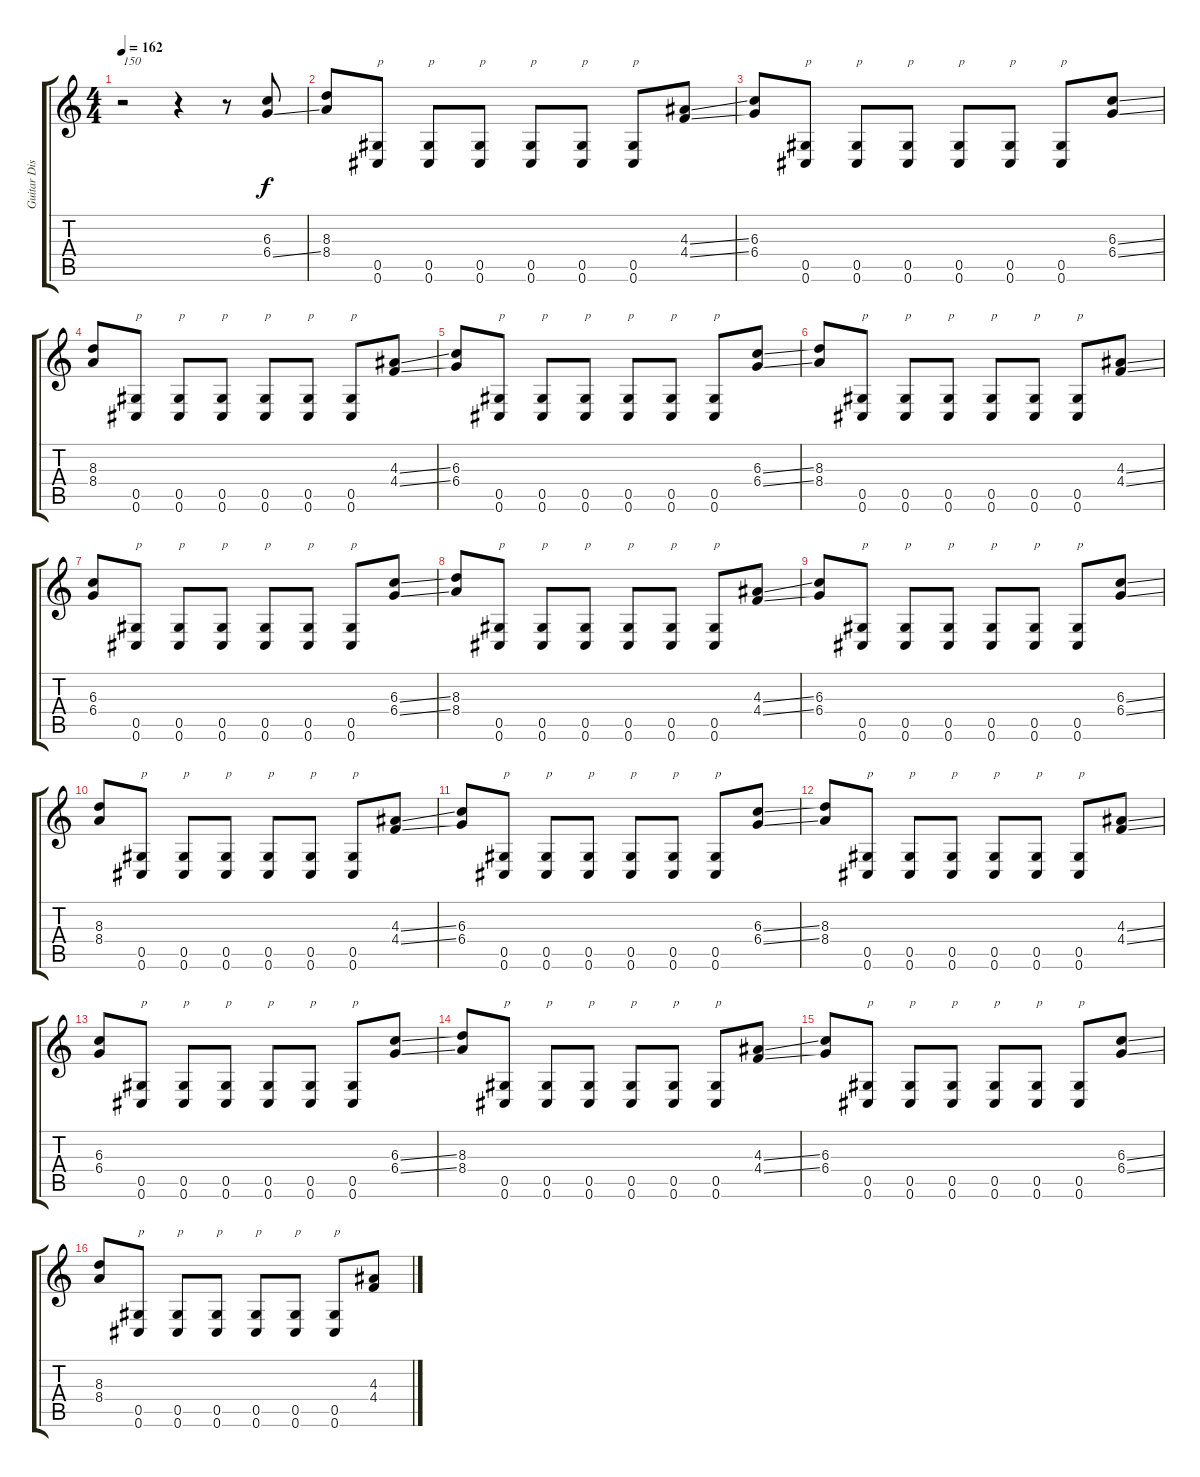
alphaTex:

\track ("Guitar Disto 2" "Guitar Dis") {instrument distortionguitar}
\staff {score tabs}
\tuning (Eb4 Bb3 Gb3 Db3 Ab2 Db2) {hide}
\ts (4 4)
\tempo 162
\tempo 150
\tempo 162
\clef g2
\ks c
r.2{txt "150" dy f volume 6 instrument distortionguitar} r.4 r.8 (6.3 6.4{ss}).8 |
(8.3 8.4).8 (0.5 0.6).8{txt "p"} (0.5 0.6).8{txt "p"} (0.5 0.6).8{txt "p"} (0.5 0.6).8{txt "p"} (0.5 0.6).8{txt "p"} (0.5 0.6).8{txt "p"} (4.3{ss} 4.4{ss}).8 |
(6.3 6.4).8 (0.5 0.6).8{txt "p"} (0.5 0.6).8{txt "p"} (0.5 0.6).8{txt "p"} (0.5 0.6).8{txt "p"} (0.5 0.6).8{txt "p"} (0.5 0.6).8{txt "p"} (6.3{ss} 6.4{ss}).8 |
(8.3 8.4).8 (0.5 0.6).8{txt "p"} (0.5 0.6).8{txt "p"} (0.5 0.6).8{txt "p"} (0.5 0.6).8{txt "p"} (0.5 0.6).8{txt "p"} (0.5 0.6).8{txt "p"} (4.3{ss} 4.4{ss}).8 |
(6.3 6.4).8 (0.5 0.6).8{txt "p"} (0.5 0.6).8{txt "p"} (0.5 0.6).8{txt "p"} (0.5 0.6).8{txt "p"} (0.5 0.6).8{txt "p"} (0.5 0.6).8{txt "p"} (6.3{ss} 6.4{ss}).8 |
(8.3 8.4).8 (0.5 0.6).8{txt "p"} (0.5 0.6).8{txt "p"} (0.5 0.6).8{txt "p"} (0.5 0.6).8{txt "p"} (0.5 0.6).8{txt "p"} (0.5 0.6).8{txt "p"} (4.3{ss} 4.4{ss}).8 |
(6.3 6.4).8 (0.5 0.6).8{txt "p"} (0.5 0.6).8{txt "p"} (0.5 0.6).8{txt "p"} (0.5 0.6).8{txt "p"} (0.5 0.6).8{txt "p"} (0.5 0.6).8{txt "p"} (6.3{ss} 6.4{ss}).8 |
(8.3 8.4).8 (0.5 0.6).8{txt "p"} (0.5 0.6).8{txt "p"} (0.5 0.6).8{txt "p"} (0.5 0.6).8{txt "p"} (0.5 0.6).8{txt "p"} (0.5 0.6).8{txt "p"} (4.3{ss} 4.4{ss}).8 |
(6.3 6.4).8 (0.5 0.6).8{txt "p"} (0.5 0.6).8{txt "p"} (0.5 0.6).8{txt "p"} (0.5 0.6).8{txt "p"} (0.5 0.6).8{txt "p"} (0.5 0.6).8{txt "p"} (6.3{ss} 6.4{ss}).8 |
(8.3 8.4).8 (0.5 0.6).8{txt "p"} (0.5 0.6).8{txt "p"} (0.5 0.6).8{txt "p"} (0.5 0.6).8{txt "p"} (0.5 0.6).8{txt "p"} (0.5 0.6).8{txt "p"} (4.3{ss} 4.4{ss}).8 |
(6.3 6.4).8 (0.5 0.6).8{txt "p"} (0.5 0.6).8{txt "p"} (0.5 0.6).8{txt "p"} (0.5 0.6).8{txt "p"} (0.5 0.6).8{txt "p"} (0.5 0.6).8{txt "p"} (6.3{ss} 6.4{ss}).8 |
(8.3 8.4).8 (0.5 0.6).8{txt "p"} (0.5 0.6).8{txt "p"} (0.5 0.6).8{txt "p"} (0.5 0.6).8{txt "p"} (0.5 0.6).8{txt "p"} (0.5 0.6).8{txt "p"} (4.3{ss} 4.4{ss}).8 |
(6.3 6.4).8 (0.5 0.6).8{txt "p"} (0.5 0.6).8{txt "p"} (0.5 0.6).8{txt "p"} (0.5 0.6).8{txt "p"} (0.5 0.6).8{txt "p"} (0.5 0.6).8{txt "p"} (6.3{ss} 6.4{ss}).8 |
(8.3 8.4).8 (0.5 0.6).8{txt "p"} (0.5 0.6).8{txt "p"} (0.5 0.6).8{txt "p"} (0.5 0.6).8{txt "p"} (0.5 0.6).8{txt "p"} (0.5 0.6).8{txt "p"} (4.3{ss} 4.4{ss}).8 |
(6.3 6.4).8 (0.5 0.6).8{txt "p"} (0.5 0.6).8{txt "p"} (0.5 0.6).8{txt "p"} (0.5 0.6).8{txt "p"} (0.5 0.6).8{txt "p"} (0.5 0.6).8{txt "p"} (6.3{ss} 6.4{ss}).8 |
(8.3 8.4).8 (0.5 0.6).8{txt "p"} (0.5 0.6).8{txt "p"} (0.5 0.6).8{txt "p"} (0.5 0.6).8{txt "p"} (0.5 0.6).8{txt "p"} (0.5 0.6).8{txt "p"} (4.3{ss} 4.4{ss}).8
